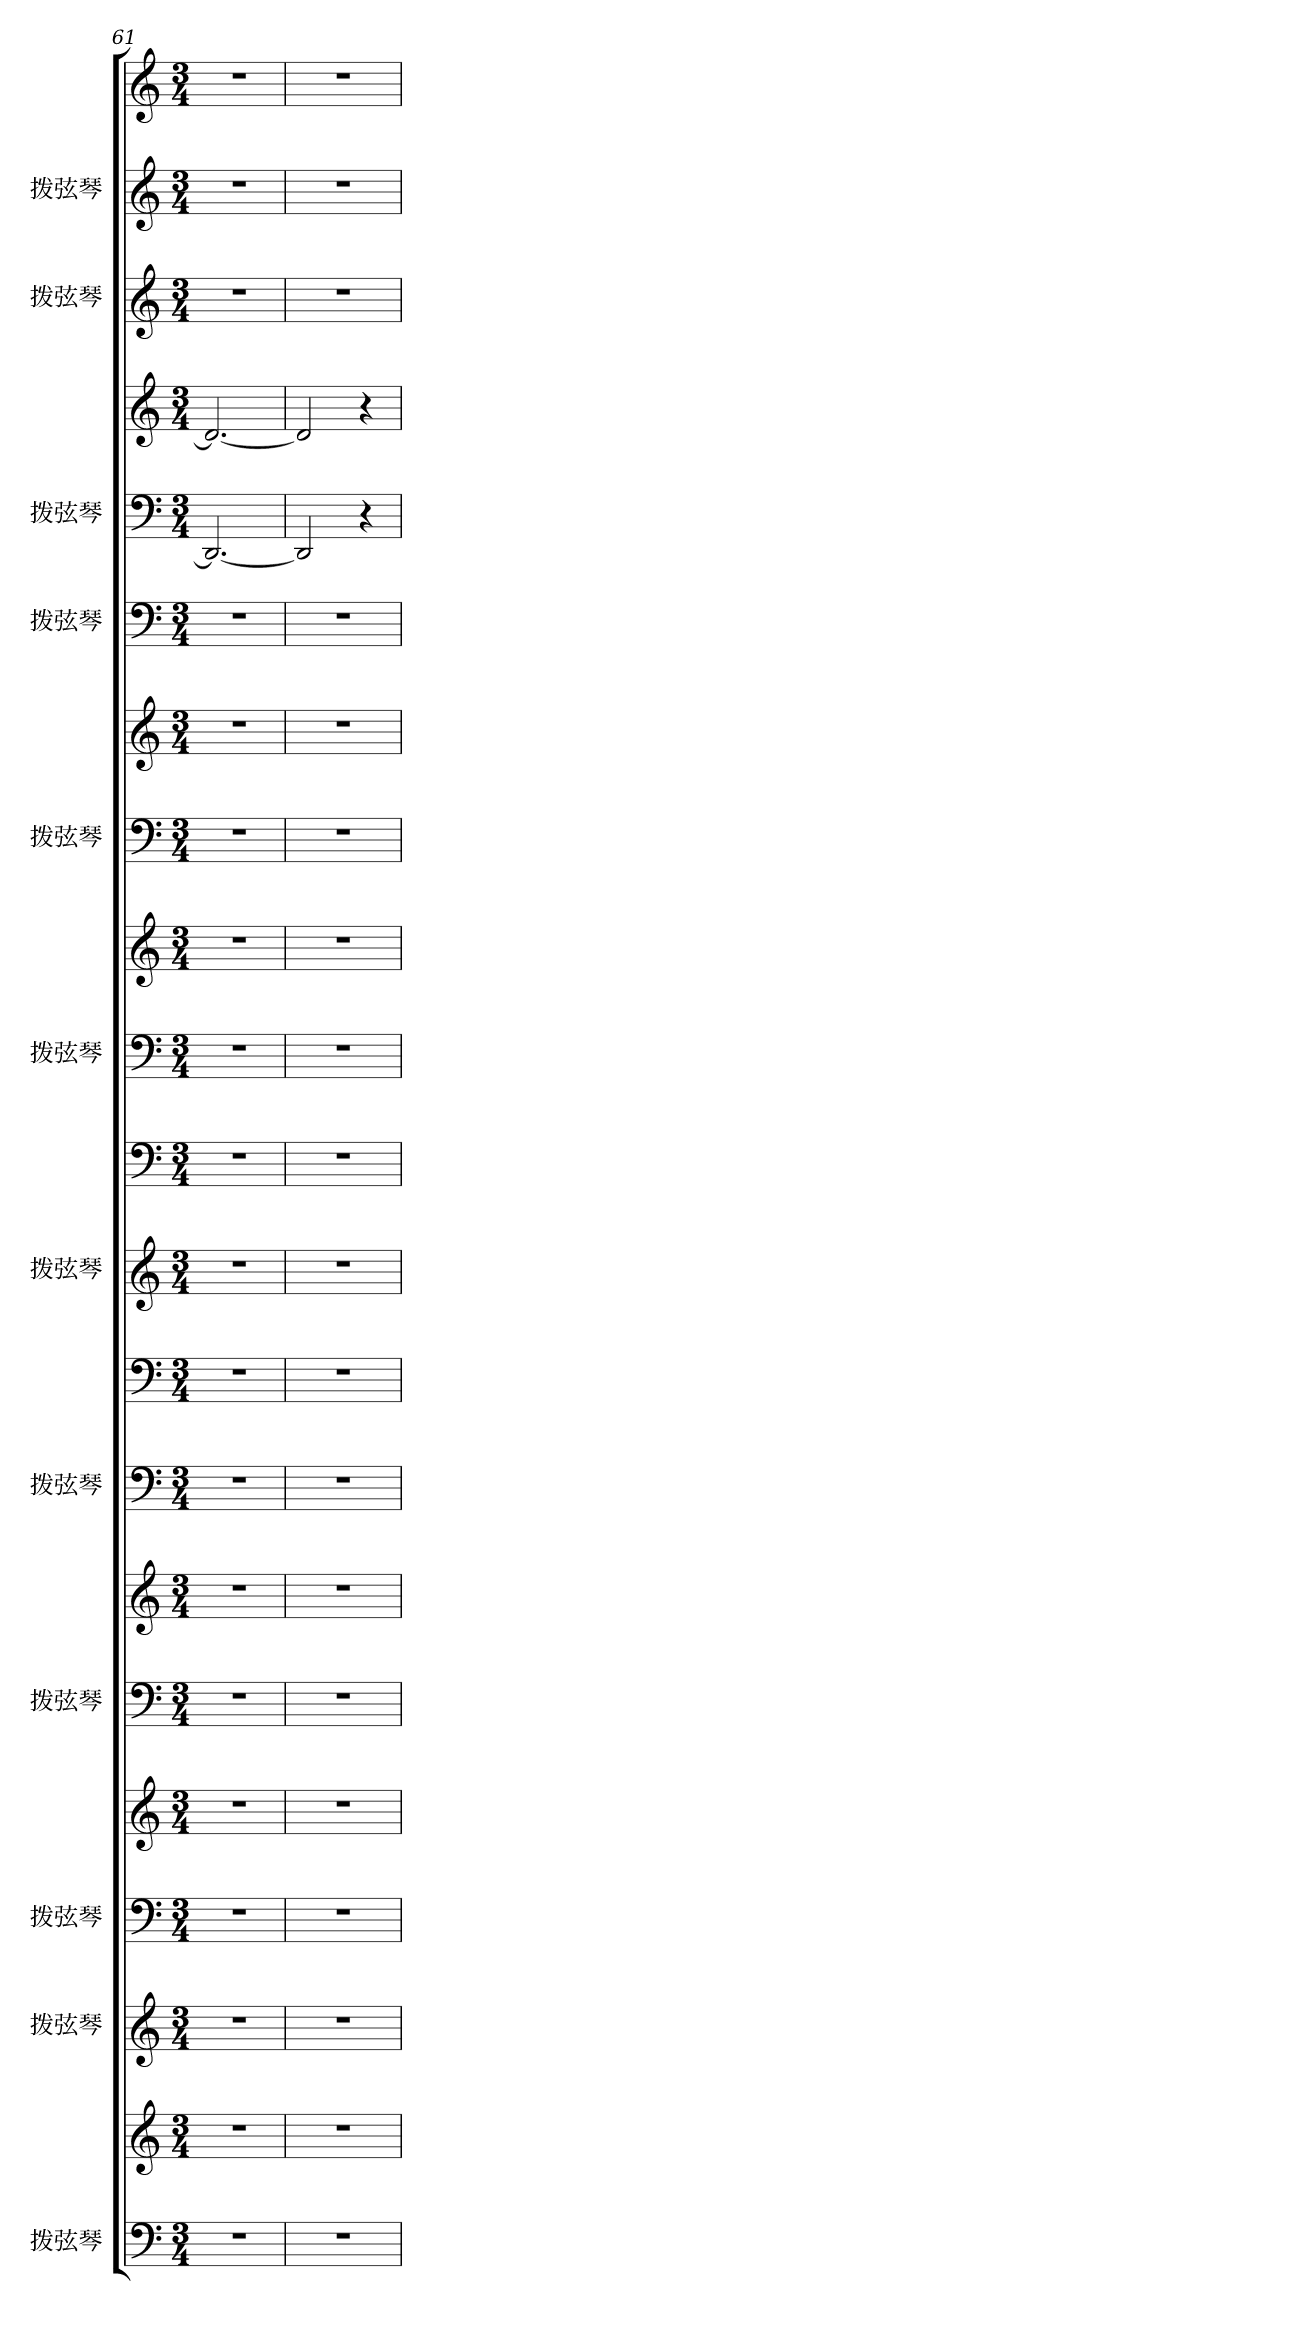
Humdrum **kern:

**kern	**kern	**kern	**kern	**kern	**kern	**kern	**kern	**kern	**kern	**kern	**kern	**kern	**kern	**kern	**kern	**kern	**kern	**kern	**kern	**kern
*part12	*part12	*part11	*part10	*part10	*part9	*part9	*part8	*part8	*part7	*part7	*part6	*part6	*part5	*part5	*part4	*part3	*part3	*part2	*part1	*part1
*staff21	*staff20	*staff19	*staff18	*staff17	*staff16	*staff15	*staff14	*staff13	*staff12	*staff11	*staff10	*staff9	*staff8	*staff7	*staff6	*staff5	*staff4	*staff3	*staff2	*staff1
*I"拨弦琴	*	*I"拨弦琴	*I"拨弦琴	*	*I"拨弦琴	*	*I"拨弦琴	*	*I"拨弦琴	*	*I"拨弦琴	*	*I"拨弦琴	*	*I"拨弦琴	*I"拨弦琴	*	*I"拨弦琴	*I"拨弦琴	*
*clefF4	*clefG2	*clefG2	*clefF4	*clefG2	*clefF4	*clefG2	*clefF4	*clefF4	*clefG2	*clefF4	*clefF4	*clefG2	*clefF4	*clefG2	*clefF4	*clefF4	*clefG2	*clefG2	*clefG2	*clefG2
*k[]	*k[]	*k[]	*k[]	*k[]	*k[]	*k[]	*k[]	*k[]	*k[]	*k[]	*k[]	*k[]	*k[]	*k[]	*k[]	*k[]	*k[]	*k[]	*k[]	*k[]
*M3/4	*M3/4	*M3/4	*M3/4	*M3/4	*M3/4	*M3/4	*M3/4	*M3/4	*M3/4	*M3/4	*M3/4	*M3/4	*M3/4	*M3/4	*M3/4	*M3/4	*M3/4	*M3/4	*M3/4	*M3/4
=61	=61	=61	=61	=61	=61	=61	=61	=61	=61	=61	=61	=61	=61	=61	=61	=61	=61	=61	=61	=61
2.r	2.r	2.r	2.r	2.r	2.r	2.r	2.r	2.r	2.r	2.r	2.r	2.r	2.r	2.r	2.r	2.DD/_	2.d/_	2.r	2.r	2.r
=62	=62	=62	=62	=62	=62	=62	=62	=62	=62	=62	=62	=62	=62	=62	=62	=62	=62	=62	=62	=62
2.r	2.r	2.r	2.r	2.r	2.r	2.r	2.r	2.r	2.r	2.r	2.r	2.r	2.r	2.r	2.r	2DD/]	2d/]	2.r	2.r	2.r
.	.	.	.	.	.	.	.	.	.	.	.	.	.	.	.	4r	4r	.	.	.
=	=	=	=	=	=	=	=	=	=	=	=	=	=	=	=	=	=	=	=	=
*-	*-	*-	*-	*-	*-	*-	*-	*-	*-	*-	*-	*-	*-	*-	*-	*-	*-	*-	*-	*-
